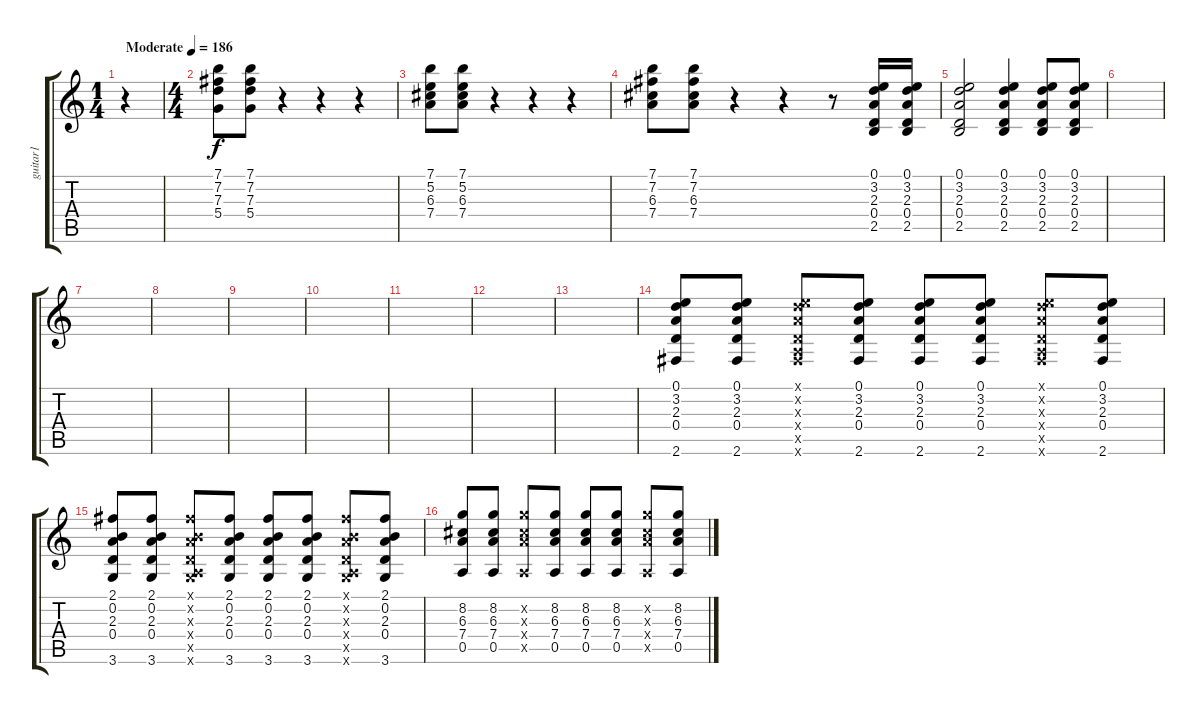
\track ("guitar1" "guitar1") {instrument acousticguitarsteel}
\staff {score tabs}
\tuning (E4 B3 G3 D3 A2 E2) {hide}
\ts (1 4)
\tempo (186 "Moderate")
\clef g2
\ks c
r.4{dy f instrument acousticguitarsteel} |
\ts (4 4)
(7.1 7.2 7.3 5.4).8 (7.1 7.2 7.3 5.4).8 r.4 r.4 r.4 |
(7.1 5.2 6.3 7.4).8 (7.1 5.2 6.3 7.4).8 r.4 r.4 r.4 |
(7.1 7.2 6.3 7.4).8 (7.1 7.2 6.3 7.4).8 r.4 r.4 r.8 (0.1 3.2 2.3 0.4 2.5).16 (0.1 3.2 2.3 0.4 2.5).16 |
(0.1 3.2 2.3 0.4 2.5).2 (0.1 3.2 2.3 0.4 2.5).4 (0.1 3.2 2.3 0.4 2.5).8 (0.1 3.2 2.3 0.4 2.5).8 |
|
|
|
|
|
|
|
|
(0.1 3.2 2.3 0.4 2.6).8 (0.1 3.2 2.3 0.4 2.6).8 (0.1{x} 3.2{x} 2.3{x} 0.4{x} 0.5{x} 2.6{x}).8 (0.1 3.2 2.3 0.4 2.6).8 (0.1 3.2 2.3 0.4 2.6).8 (0.1 3.2 2.3 0.4 2.6).8 (0.1{x} 3.2{x} 2.3{x} 0.4{x} 0.5{x} 2.6{x}).8 (0.1 3.2 2.3 0.4 2.6).8 |
(2.1 0.2 2.3 0.4 3.6).8 (2.1 0.2 2.3 0.4 3.6).8 (2.1{x} 0.2{x} 2.3{x} 0.4{x} 0.5{x} 3.6{x}).8 (2.1 0.2 2.3 0.4 3.6).8 (2.1 0.2 2.3 0.4 3.6).8 (2.1 0.2 2.3 0.4 3.6).8 (2.1{x} 0.2{x} 2.3{x} 0.4{x} 0.5{x} 3.6{x}).8 (2.1 0.2 2.3 0.4 3.6).8 |
(8.2 6.3 7.4 0.5).8 (8.2 6.3 7.4 0.5).8 (8.2{x} 6.3{x} 7.4{x} 0.5{x}).8 (8.2 6.3 7.4 0.5).8 (8.2 6.3 7.4 0.5).8 (8.2 6.3 7.4 0.5).8 (8.2{x} 6.3{x} 7.4{x} 0.5{x}).8 (8.2 6.3 7.4 0.5).8
